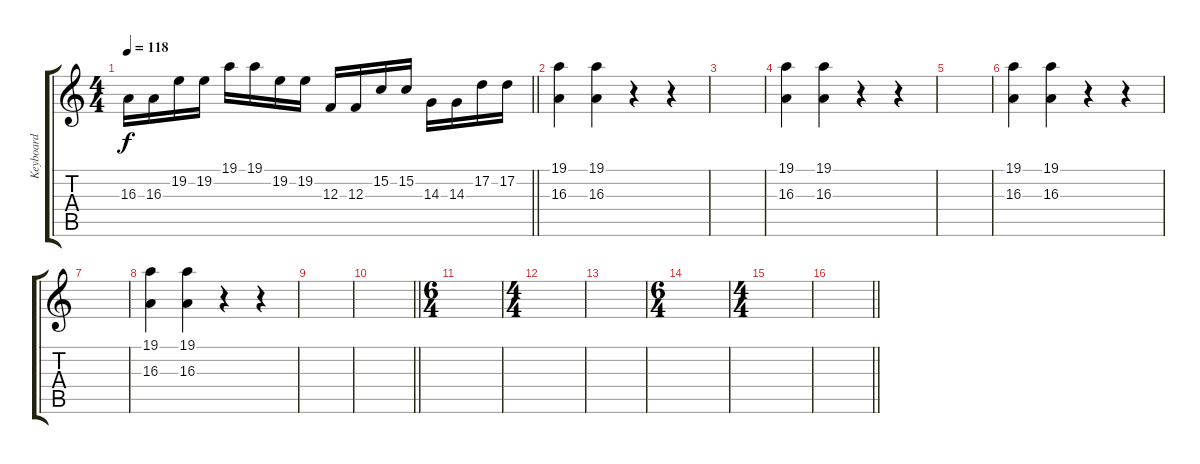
\track ("Keyboard" "Keyboard") {instrument lead2sawtooth}
\staff {score tabs}
\tuning (D4 A3 F3 C3 G2 C2) {hide}
\ts (4 4)
\tempo 118
\clef g2
\barLineRight lightlight
\ks c
16.3.16{dy f} 16.3.16 19.2.16 19.2.16 19.1.16 19.1.16 19.2.16 19.2.16 12.3.16 12.3.16 15.2.16 15.2.16 14.3.16 14.3.16 17.2.16 17.2.16 |
(19.1 16.3).4{volume 9 instrument choiraahs} (19.1 16.3).4 r.4 r.4 |
|
(19.1 16.3).4{volume 9 instrument choiraahs} (19.1 16.3).4 r.4 r.4 |
|
(19.1 16.3).4{volume 9 instrument choiraahs} (19.1 16.3).4 r.4 r.4 |
|
(19.1 16.3).4{volume 9 instrument choiraahs} (19.1 16.3).4 r.4 r.4 |
|
\barLineRight lightlight
|
\ts (6 4)
|
\ts (4 4)
|
|
\ts (6 4)
|
\ts (4 4)
|
\barLineRight lightlight
